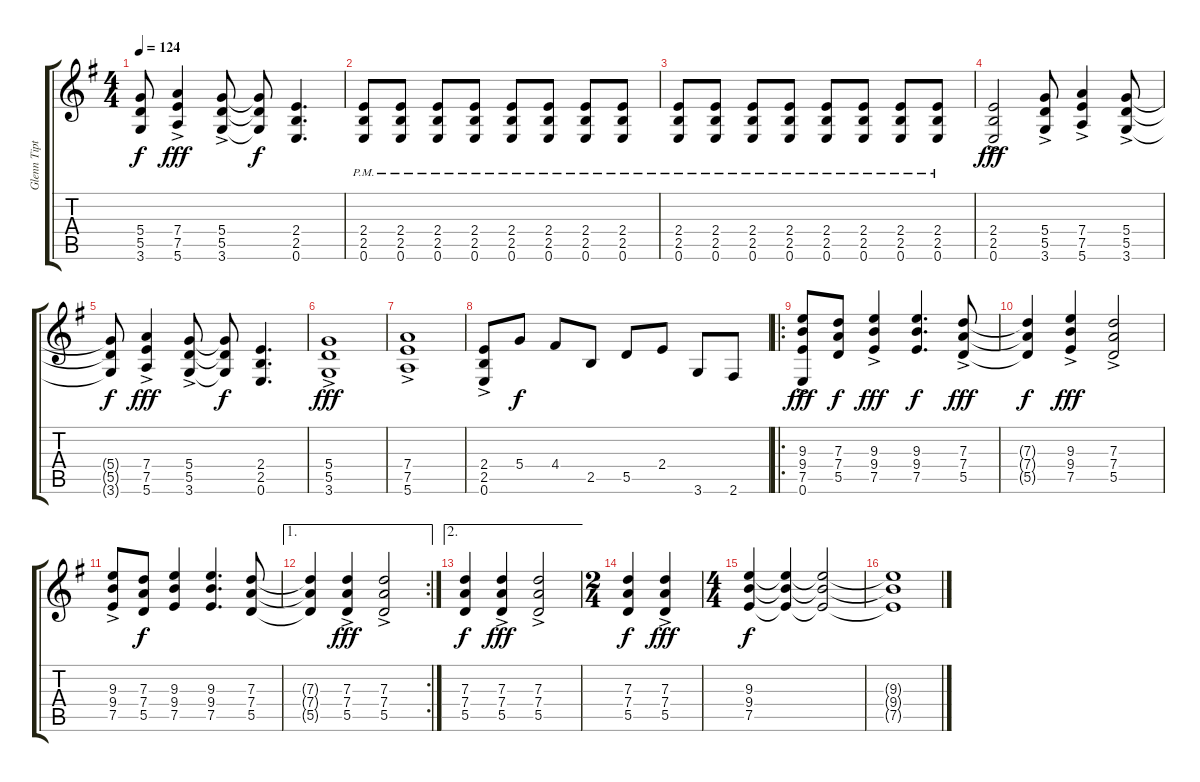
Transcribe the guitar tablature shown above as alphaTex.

\track ("Glenn Tipton" "Glenn Tipt") {instrument distortionguitar}
\staff {score tabs}
\tuning (E4 B3 G3 D3 A2 E2) {hide}
\ts (4 4)
\tempo 124
\clef g2
\ks g
(5.4{t} 5.5{t} 3.6{t}).8{dy f} (7.4{ac} 7.5{ac} 5.6{ac}).4{dy fff} (5.4{ac} 5.5{ac} 3.6{ac}).8 (5.4{t} 5.5{t} 3.6{t}).8{dy f} (2.4 2.5 0.6).4{d} |
(2.4{pm} 2.5{pm} 0.6{pm}).8 (2.4{pm} 2.5{pm} 0.6{pm}).8 (2.4{pm} 2.5{pm} 0.6{pm}).8 (2.4{pm} 2.5{pm} 0.6{pm}).8 (2.4{pm} 2.5{pm} 0.6{pm}).8 (2.4{pm} 2.5{pm} 0.6{pm}).8 (2.4{pm} 2.5{pm} 0.6{pm}).8 (2.4{pm} 2.5{pm} 0.6{pm}).8 |
(2.4{pm} 2.5{pm} 0.6{pm}).8 (2.4{pm} 2.5{pm} 0.6{pm}).8 (2.4{pm} 2.5{pm} 0.6{pm}).8 (2.4{pm} 2.5{pm} 0.6{pm}).8 (2.4{pm} 2.5{pm} 0.6{pm}).8 (2.4{pm} 2.5{pm} 0.6{pm}).8 (2.4{pm} 2.5{pm} 0.6{pm}).8 (2.4{pm} 2.5{pm} 0.6{pm}).8 |
(2.4{ac} 2.5{ac} 0.6{ac}).2{dy fff} (5.4{ac} 5.5{ac} 3.6{ac}).8 (7.4{ac} 7.5{ac} 5.6{ac}).4 (5.4{ac} 5.5{ac} 3.6{ac}).8 |
(5.4{t} 5.5{t} 3.6{t}).8{dy f} (7.4{ac} 7.5{ac} 5.6{ac}).4{dy fff} (5.4{ac} 5.5{ac} 3.6{ac}).8 (5.4{t} 5.5{t} 3.6{t}).8{dy f} (2.4 2.5 0.6).4{d} |
(5.4{ac} 5.5{ac} 3.6{ac}).1{dy fff} |
(7.4{ac} 7.5{ac} 5.6{ac}).1 |
(2.4{ac} 2.5{ac} 0.6{ac}).8 5.4.8{dy f} 4.4.8 2.5.8 5.5.8 2.4.8 3.6.8 2.6.8 |
\ro
(9.3{ac} 9.4{ac} 7.5{ac} 0.6{ac}).8{dy fff} (7.3 7.4 5.5).8{dy f} (9.3{ac} 9.4{ac} 7.5{ac}).4{dy fff} (9.3 9.4 7.5).4{d dy f} (7.3{ac} 7.4{ac} 5.5{ac}).8{dy fff} |
(7.3{t} 7.4{t} 5.5{t}).4{dy f} (9.3{ac} 9.4{ac} 7.5{ac}).4{dy fff} (7.3{ac} 7.4{ac} 5.5{ac}).2 |
(9.3{ac} 9.4{ac} 7.5{ac}).8 (7.3 7.4 5.5).8{dy f} (9.3 9.4 7.5).4 (9.3 9.4 7.5).4{d} (7.3 7.4 5.5).8 |
\ae 1
\rc 2
(7.3{t} 7.4{t} 5.5{t}).4 (7.3{ac} 7.4{ac} 5.5{ac}).4{dy fff} (7.3{ac} 7.4{ac} 5.5{ac}).2 |
\ae 2
(7.3 7.4 5.5).4{dy f} (7.3{ac} 7.4{ac} 5.5{ac}).4{dy fff} (7.3{ac} 7.4{ac} 5.5{ac}).2 |
\ts (2 4)
(7.3 7.4 5.5).4{dy f} (7.3{ac} 7.4{ac} 5.5{ac}).4{dy fff} |
\ts (4 4)
(9.3 9.4 7.5).4{dy f} (9.3{t} 9.4{t} 7.5{t}).4 (9.3{t} 9.4{t} 7.5{t}).2 |
(9.3{t} 9.4{t} 7.5{t}).1
